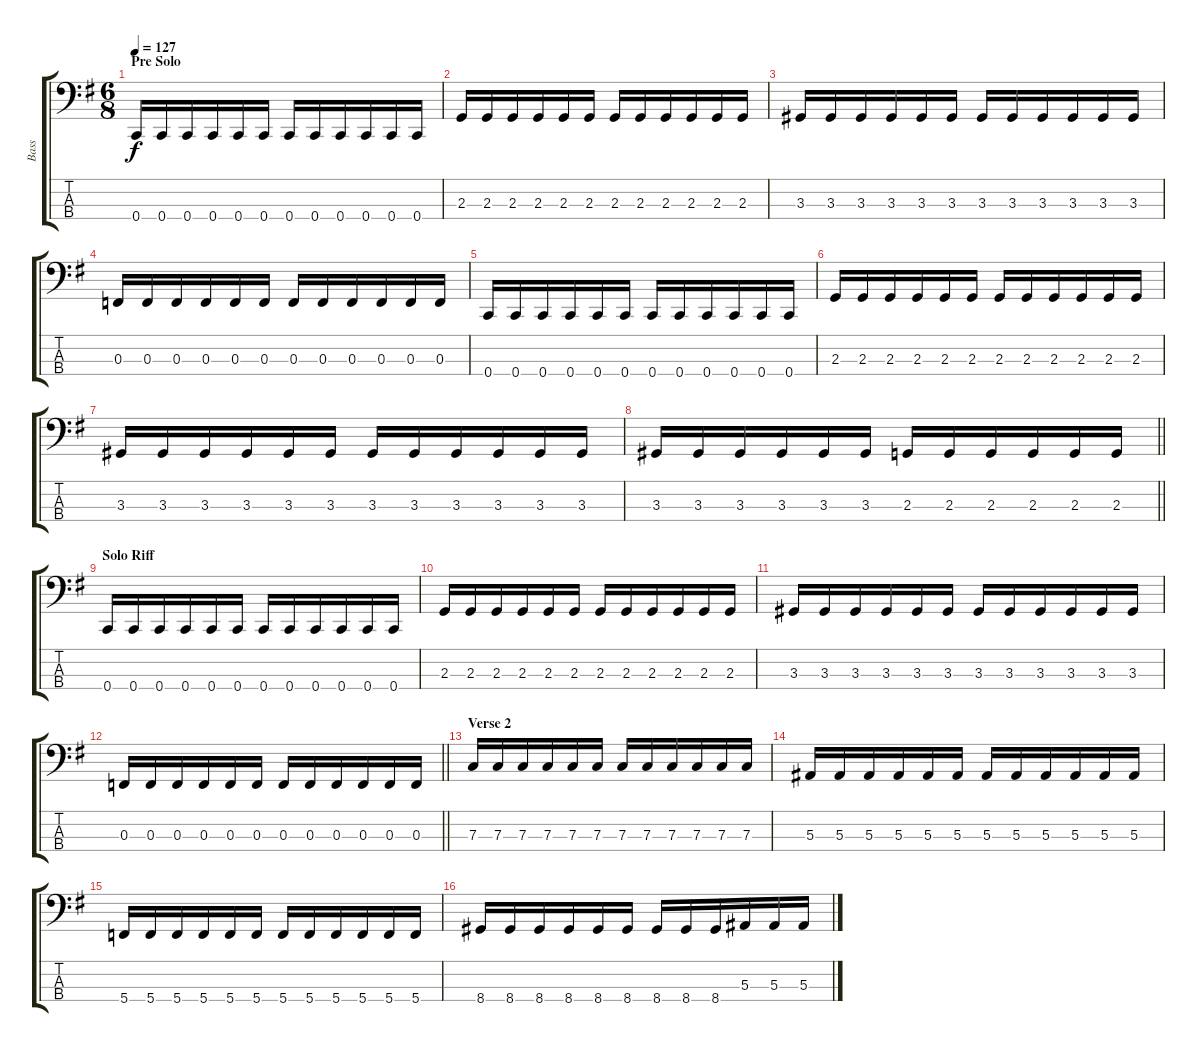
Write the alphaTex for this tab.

\track ("Bass" "Bass") {instrument electricbasspick}
\staff {score tabs}
\tuning (Eb2 Bb1 F1 C1) {hide}
\ts (6 8)
\section ("" "Pre Solo")
\tempo 127
\clef f4
\ks g
0.4.16{dy f} 0.4.16 0.4.16 0.4.16 0.4.16 0.4.16 0.4.16 0.4.16 0.4.16 0.4.16 0.4.16 0.4.16 |
2.3.16 2.3.16 2.3.16 2.3.16 2.3.16 2.3.16 2.3.16 2.3.16 2.3.16 2.3.16 2.3.16 2.3.16 |
3.3.16 3.3.16 3.3.16 3.3.16 3.3.16 3.3.16 3.3.16 3.3.16 3.3.16 3.3.16 3.3.16 3.3.16 |
0.3.16 0.3.16 0.3.16 0.3.16 0.3.16 0.3.16 0.3.16 0.3.16 0.3.16 0.3.16 0.3.16 0.3.16 |
0.4.16 0.4.16 0.4.16 0.4.16 0.4.16 0.4.16 0.4.16 0.4.16 0.4.16 0.4.16 0.4.16 0.4.16 |
2.3.16 2.3.16 2.3.16 2.3.16 2.3.16 2.3.16 2.3.16 2.3.16 2.3.16 2.3.16 2.3.16 2.3.16 |
3.3.16 3.3.16 3.3.16 3.3.16 3.3.16 3.3.16 3.3.16 3.3.16 3.3.16 3.3.16 3.3.16 3.3.16 |
\barLineRight lightlight
3.3.16 3.3.16 3.3.16 3.3.16 3.3.16 3.3.16 2.3.16 2.3.16 2.3.16 2.3.16 2.3.16 2.3.16 |
\section ("" "Solo Riff")
0.4.16 0.4.16 0.4.16 0.4.16 0.4.16 0.4.16 0.4.16 0.4.16 0.4.16 0.4.16 0.4.16 0.4.16 |
2.3.16 2.3.16 2.3.16 2.3.16 2.3.16 2.3.16 2.3.16 2.3.16 2.3.16 2.3.16 2.3.16 2.3.16 |
3.3.16 3.3.16 3.3.16 3.3.16 3.3.16 3.3.16 3.3.16 3.3.16 3.3.16 3.3.16 3.3.16 3.3.16 |
\barLineRight lightlight
0.3.16 0.3.16 0.3.16 0.3.16 0.3.16 0.3.16 0.3.16 0.3.16 0.3.16 0.3.16 0.3.16 0.3.16 |
\section ("" "Verse 2")
7.3.16 7.3.16 7.3.16 7.3.16 7.3.16 7.3.16 7.3.16 7.3.16 7.3.16 7.3.16 7.3.16 7.3.16 |
5.3.16 5.3.16 5.3.16 5.3.16 5.3.16 5.3.16 5.3.16 5.3.16 5.3.16 5.3.16 5.3.16 5.3.16 |
5.4.16 5.4.16 5.4.16 5.4.16 5.4.16 5.4.16 5.4.16 5.4.16 5.4.16 5.4.16 5.4.16 5.4.16 |
8.4.16 8.4.16 8.4.16 8.4.16 8.4.16 8.4.16 8.4.16 8.4.16 8.4.16 5.3.16 5.3.16 5.3.16
